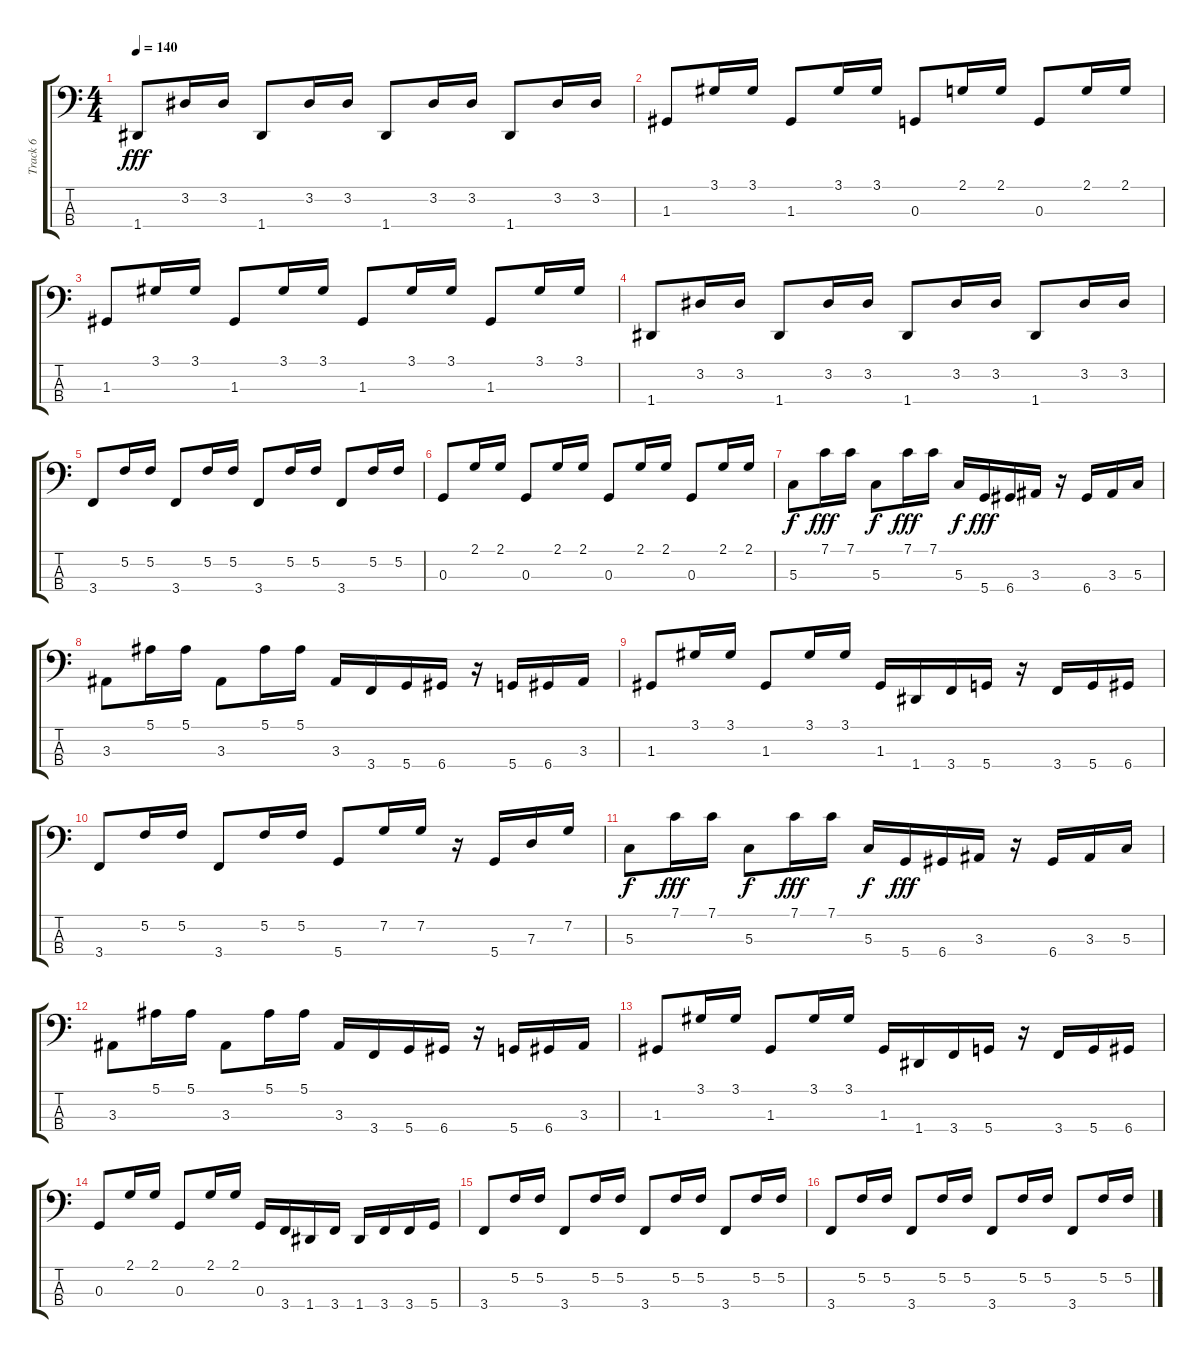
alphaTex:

\track ("Track 6" "Track 6") {instrument electricbassfinger}
\staff {score tabs}
\tuning (F2 C2 G1 D1) {hide}
\ts (4 4)
\tempo 140
\clef f4
\ks c
1.4.8{dy fff} 3.2.16 3.2.16 1.4.8 3.2.16 3.2.16 1.4.8 3.2.16 3.2.16 1.4.8 3.2.16 3.2.16 |
1.3.8 3.1.16 3.1.16 1.3.8 3.1.16 3.1.16 0.3.8 2.1.16 2.1.16 0.3.8 2.1.16 2.1.16 |
1.3.8 3.1.16 3.1.16 1.3.8 3.1.16 3.1.16 1.3.8 3.1.16 3.1.16 1.3.8 3.1.16 3.1.16 |
1.4.8 3.2.16 3.2.16 1.4.8 3.2.16 3.2.16 1.4.8 3.2.16 3.2.16 1.4.8 3.2.16 3.2.16 |
3.4.8 5.2.16 5.2.16 3.4.8 5.2.16 5.2.16 3.4.8 5.2.16 5.2.16 3.4.8 5.2.16 5.2.16 |
0.3.8 2.1.16 2.1.16 0.3.8 2.1.16 2.1.16 0.3.8 2.1.16 2.1.16 0.3.8 2.1.16 2.1.16 |
5.3.8{dy f} 7.1.16{dy fff} 7.1.16 5.3.8{dy f} 7.1.16{dy fff} 7.1.16 5.3.16{dy f} 5.4.16{dy fff} 6.4.16 3.3.16 r.16 6.4.16 3.3.16 5.3.16 |
3.3.8 5.1.16 5.1.16 3.3.8 5.1.16 5.1.16 3.3.16 3.4.16 5.4.16 6.4.16 r.16 5.4.16 6.4.16 3.3.16 |
1.3.8 3.1.16 3.1.16 1.3.8 3.1.16 3.1.16 1.3.16 1.4.16 3.4.16 5.4.16 r.16 3.4.16 5.4.16 6.4.16 |
3.4.8 5.2.16 5.2.16 3.4.8 5.2.16 5.2.16 5.4.8 7.2.16 7.2.16 r.16 5.4.16 7.3.16 7.2.16 |
5.3.8{dy f} 7.1.16{dy fff} 7.1.16 5.3.8{dy f} 7.1.16{dy fff} 7.1.16 5.3.16{dy f} 5.4.16{dy fff} 6.4.16 3.3.16 r.16 6.4.16 3.3.16 5.3.16 |
3.3.8 5.1.16 5.1.16 3.3.8 5.1.16 5.1.16 3.3.16 3.4.16 5.4.16 6.4.16 r.16 5.4.16 6.4.16 3.3.16 |
1.3.8 3.1.16 3.1.16 1.3.8 3.1.16 3.1.16 1.3.16 1.4.16 3.4.16 5.4.16 r.16 3.4.16 5.4.16 6.4.16 |
0.3.8 2.1.16 2.1.16 0.3.8 2.1.16 2.1.16 0.3.16 3.4.16 1.4.16 3.4.16 1.4.16 3.4.16 3.4.16 5.4.16 |
3.4.8 5.2.16 5.2.16 3.4.8 5.2.16 5.2.16 3.4.8 5.2.16 5.2.16 3.4.8 5.2.16 5.2.16 |
3.4.8 5.2.16 5.2.16 3.4.8 5.2.16 5.2.16 3.4.8 5.2.16 5.2.16 3.4.8 5.2.16 5.2.16
